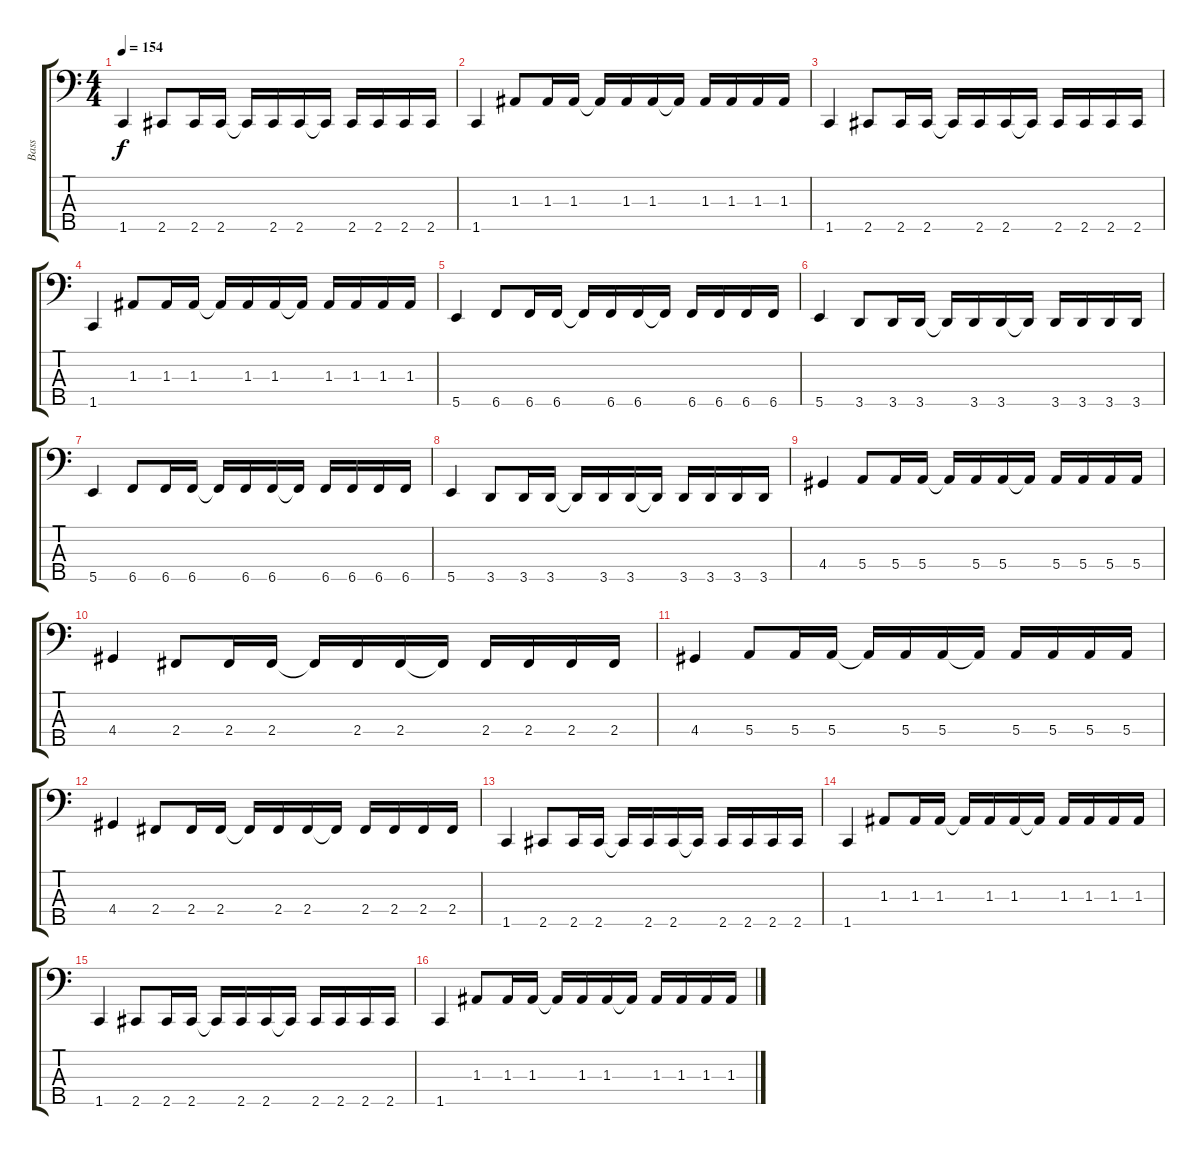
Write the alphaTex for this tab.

\track ("Bass" "Bass") {instrument synthbass2}
\staff {score tabs}
\tuning (G2 D2 A1 E1 B0) {hide}
\ts (4 4)
\tempo 154
\clef f4
\ks c
1.5.4{dy f} 2.5.8 2.5.16 2.5.16 2.5{t}.16 2.5.16 2.5.16 2.5{t}.16 2.5.16 2.5.16 2.5.16 2.5.16 |
1.5.4 1.3.8 1.3.16 1.3.16 1.3{t}.16 1.3.16 1.3.16 1.3{t}.16 1.3.16 1.3.16 1.3.16 1.3.16 |
1.5.4 2.5.8 2.5.16 2.5.16 2.5{t}.16 2.5.16 2.5.16 2.5{t}.16 2.5.16 2.5.16 2.5.16 2.5.16 |
1.5.4 1.3.8 1.3.16 1.3.16 1.3{t}.16 1.3.16 1.3.16 1.3{t}.16 1.3.16 1.3.16 1.3.16 1.3.16 |
5.5.4 6.5.8 6.5.16 6.5.16 6.5{t}.16 6.5.16 6.5.16 6.5{t}.16 6.5.16 6.5.16 6.5.16 6.5.16 |
5.5.4 3.5.8 3.5.16 3.5.16 3.5{t}.16 3.5.16 3.5.16 3.5{t}.16 3.5.16 3.5.16 3.5.16 3.5.16 |
5.5.4 6.5.8 6.5.16 6.5.16 6.5{t}.16 6.5.16 6.5.16 6.5{t}.16 6.5.16 6.5.16 6.5.16 6.5.16 |
5.5.4 3.5.8 3.5.16 3.5.16 3.5{t}.16 3.5.16 3.5.16 3.5{t}.16 3.5.16 3.5.16 3.5.16 3.5.16 |
4.4.4 5.4.8 5.4.16 5.4.16 5.4{t}.16 5.4.16 5.4.16 5.4{t}.16 5.4.16 5.4.16 5.4.16 5.4.16 |
4.4.4 2.4.8 2.4.16 2.4.16 2.4{t}.16 2.4.16 2.4.16 2.4{t}.16 2.4.16 2.4.16 2.4.16 2.4.16 |
4.4.4 5.4.8 5.4.16 5.4.16 5.4{t}.16 5.4.16 5.4.16 5.4{t}.16 5.4.16 5.4.16 5.4.16 5.4.16 |
4.4.4 2.4.8 2.4.16 2.4.16 2.4{t}.16 2.4.16 2.4.16 2.4{t}.16 2.4.16 2.4.16 2.4.16 2.4.16 |
1.5.4 2.5.8 2.5.16 2.5.16 2.5{t}.16 2.5.16 2.5.16 2.5{t}.16 2.5.16 2.5.16 2.5.16 2.5.16 |
1.5.4 1.3.8 1.3.16 1.3.16 1.3{t}.16 1.3.16 1.3.16 1.3{t}.16 1.3.16 1.3.16 1.3.16 1.3.16 |
1.5.4 2.5.8 2.5.16 2.5.16 2.5{t}.16 2.5.16 2.5.16 2.5{t}.16 2.5.16 2.5.16 2.5.16 2.5.16 |
1.5.4 1.3.8 1.3.16 1.3.16 1.3{t}.16 1.3.16 1.3.16 1.3{t}.16 1.3.16 1.3.16 1.3.16 1.3.16
